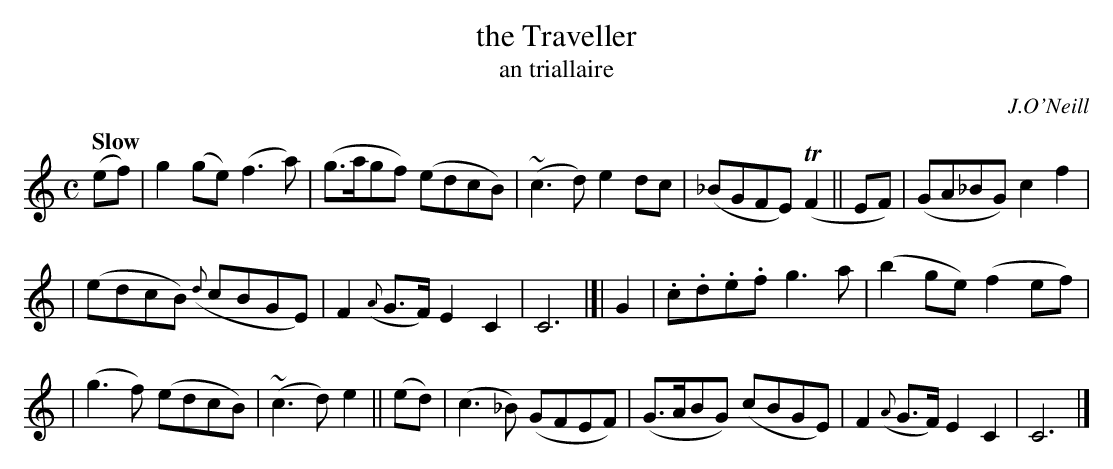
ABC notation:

X:1
T: the Traveller
T: an triallaire
O: J.O'Neill
Q: "Slow"
M: C
L: 1/8
K: C
(ef) | g2(ge) (f3a) | (g>agf) (edcB) | (~c3d) e2dc | (_BGFE) (TF2 || EF) | (GA_BG) c2f2 |
| (edcB) ({d}cBGE) | F2({A}G>F) E2C2 | C6 |]| G2 | .c.d.e.f g3a | (b2ge) (f2ef) |
| (g3f) (edcB) | (~c3d) e2 || (ed) | (c3_B) (GFEF) | (G>ABG) (cBGE) | F2({A}G>F) E2C2 | C6 |]
